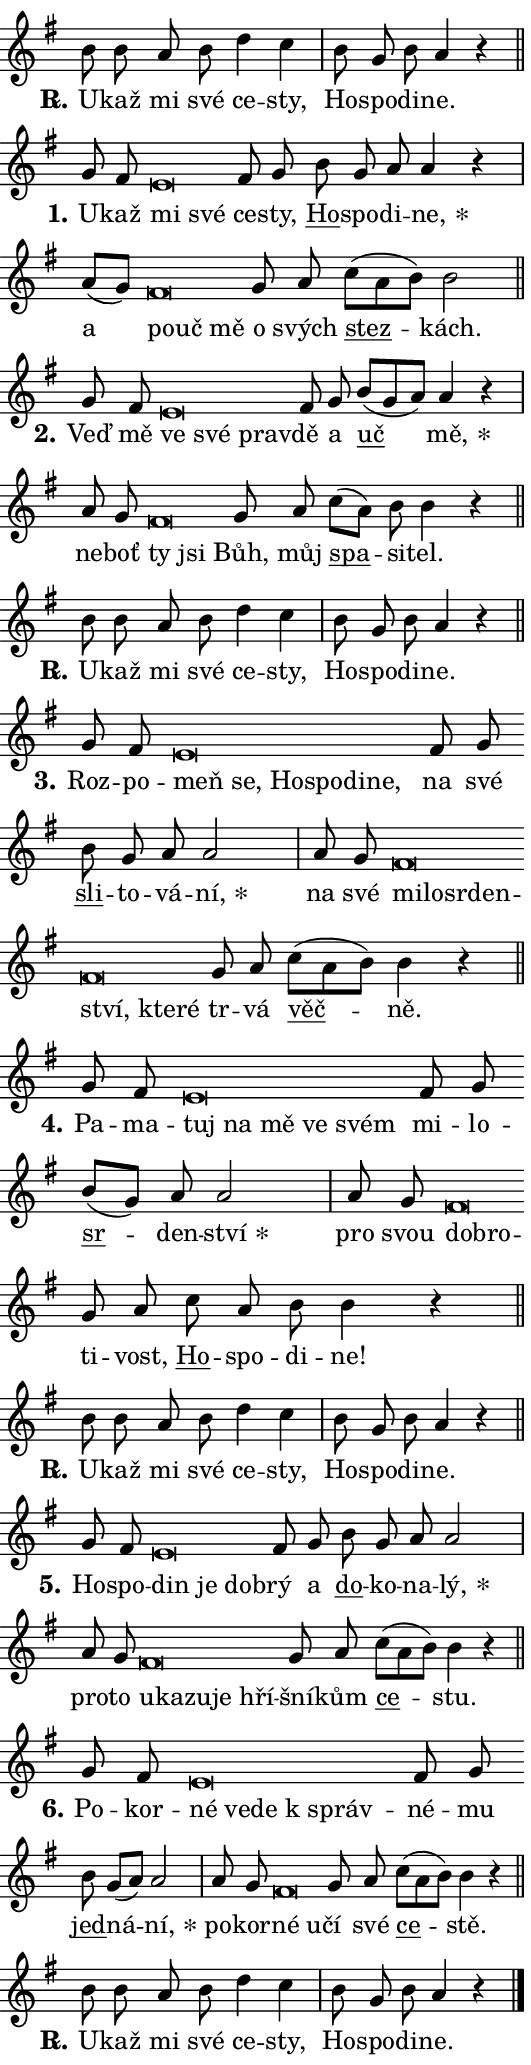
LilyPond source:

\version "2.24.0"
\header { tagline = "" }
\paper {
  indent = 0\cm
  top-margin = 0\cm
  right-margin = 0.13\cm % to fit lyric hyphens
  bottom-margin = 0\cm
  left-margin = 0\cm
  paper-width = 9\cm
  page-breaking = #ly:one-page-breaking
  system-system-spacing.basic-distance = #11
  score-system-spacing.basic-distance = #11
  ragged-last = ##f
}


%% Author: Thomas Morley
%% https://lists.gnu.org/archive/html/lilypond-user/2020-05/msg00002.html
#(define (line-position grob)
"Returns position of @var[grob} in current system:
   @code{'start}, if at first time-step
   @code{'end}, if at last time-step
   @code{'middle} otherwise
"
  (let* ((col (ly:item-get-column grob))
         (ln (ly:grob-object col 'left-neighbor))
         (rn (ly:grob-object col 'right-neighbor))
         (col-to-check-left (if (ly:grob? ln) ln col))
         (col-to-check-right (if (ly:grob? rn) rn col))
         (break-dir-left
           (and
             (ly:grob-property col-to-check-left 'non-musical #f)
             (ly:item-break-dir col-to-check-left)))
         (break-dir-right
           (and
             (ly:grob-property col-to-check-right 'non-musical #f)
             (ly:item-break-dir col-to-check-right))))
        (cond ((eqv? 1 break-dir-left) 'start)
              ((eqv? -1 break-dir-right) 'end)
              (else 'middle))))

#(define (tranparent-at-line-position vctor)
  (lambda (grob)
  "Relying on @code{line-position} select the relevant enry from @var{vctor}.
Used to determine transparency,"
    (case (line-position grob)
      ((end) (not (vector-ref vctor 0)))
      ((middle) (not (vector-ref vctor 1)))
      ((start) (not (vector-ref vctor 2))))))

noteHeadBreakVisibility =
#(define-music-function (break-visibility)(vector?)
"Makes @code{NoteHead}s transparent relying on @var{break-visibility}"
#{
  \override NoteHead.transparent =
    #(tranparent-at-line-position break-visibility)
#})

#(define delete-ledgers-for-transparent-note-heads
  (lambda (grob)
    "Reads whether a @code{NoteHead} is transparent.
If so this @code{NoteHead} is removed from @code{'note-heads} from
@var{grob}, which is supposed to be @code{LedgerLineSpanner}.
As a result ledgers are not printed for this @code{NoteHead}"
    (let* ((nhds-array (ly:grob-object grob 'note-heads))
           (nhds-list
             (if (ly:grob-array? nhds-array)
                 (ly:grob-array->list nhds-array)
                 '()))
           ;; Relies on the transparent-property being done before
           ;; Staff.LedgerLineSpanner.after-line-breaking is executed.
           ;; This is fragile ...
           (to-keep
             (remove
               (lambda (nhd)
                 (ly:grob-property nhd 'transparent #f))
               nhds-list)))
      ;; TODO find a better method to iterate over grob-arrays, similiar
      ;; to filter/remove etc for lists
      ;; For now rebuilt from scratch
      (set! (ly:grob-object grob 'note-heads)  '())
      (for-each
        (lambda (nhd)
          (ly:pointer-group-interface::add-grob grob 'note-heads nhd))
        to-keep))))

squashNotes = {
  \override NoteHead.X-extent = #'(-0.2 . 0.2)
  \override NoteHead.Y-extent = #'(-0.75 . 0)
  \override NoteHead.stencil =
    #(lambda (grob)
       (let ((pos (ly:grob-property grob 'staff-position)))
         (begin
           (if (< pos -7) (display "ERROR: Lower brevis then expected\n") (display ""))
           (if (<= pos -6) ly:text-interface::print ly:note-head::print))))
}
unSquashNotes = {
  \revert NoteHead.X-extent
  \revert NoteHead.Y-extent
  \revert NoteHead.stencil
}

hideNotes = \noteHeadBreakVisibility #begin-of-line-visible
unHideNotes = \noteHeadBreakVisibility #all-visible

% work-around for resetting accidentals
% https://lilypond.org/doc/v2.23/Documentation/notation/displaying-rhythms#unmetered-music
cadenzaMeasure = {
  \cadenzaOff
  \partial 1024 s1024
  \cadenzaOn
}

#(define-markup-command (accent layout props text) (markup?)
  "Underline accented syllable"
  (interpret-markup layout props
    #{\markup \override #'(offset . 4.3) \underline { #text }#}))

responsum = \markup \concat {
  "R" \hspace #-1.05 \path #0.1 #'((moveto 0 0.07) (lineto 0.9 0.8)) \hspace #0.05 "."
}

spaceSize = #0.6828661417322834 % exact space size for TeX Gyre Schola

\layout {
  \context {
    \Staff
    \remove "Time_signature_engraver"
    \override LedgerLineSpanner.after-line-breaking = #delete-ledgers-for-transparent-note-heads
  }
  \context {
    \Lyrics {
      \override LyricSpace.minimum-distance = \spaceSize
      \override LyricText.font-name = #"TeX Gyre Schola"
      \override LyricText.font-size = 1
      \override StanzaNumber.font-name = #"TeX Gyre Schola Bold"
      \override StanzaNumber.font-size = 1
    }
  }
  \context {
    \Score 
    \override NoteHead.text =
      #(lambda (grob) 
        (let ((pos (ly:grob-property grob 'staff-position)))
          #{\markup {
            \combine
              \halign #-0.55 \raise #(if (= pos -6) 0 0.5) \override #'(thickness . 2) \draw-line #'(3.2 . 0)
              \musicglyph "noteheads.sM1"
          }#}))
  }
}

% magnetic-lyrics.ily
%
%   written by
%     Jean Abou Samra <jean@abou-samra.fr>
%     Werner Lemberg <wl@gnu.org>
%
%   adapted by
%     Jiri Hon <jiri.hon@gmail.com>
%
% Version 2022-Apr-15

% https://www.mail-archive.com/lilypond-user@gnu.org/msg149350.html

#(define (Left_hyphen_pointer_engraver context)
   "Collect syllable-hyphen-syllable occurrences in lyrics and store
them in properties.  This engraver only looks to the left.  For
example, if the lyrics input is @code{foo -- bar}, it does the
following.

@itemize @bullet
@item
Set the @code{text} property of the @code{LyricHyphen} grob between
@q{foo} and @q{bar} to @code{foo}.

@item
Set the @code{left-hyphen} property of the @code{LyricText} grob with
text @q{foo} to the @code{LyricHyphen} grob between @q{foo} and
@q{bar}.
@end itemize

Use this auxiliary engraver in combination with the
@code{lyric-@/text::@/apply-@/magnetic-@/offset!} hook."
   (let ((hyphen #f)
         (text #f))
     (make-engraver
      (acknowledgers
       ((lyric-syllable-interface engraver grob source-engraver)
        (set! text grob)))
      (end-acknowledgers
       ((lyric-hyphen-interface engraver grob source-engraver)
        ;(when (not (grob::has-interface grob 'lyric-space-interface))
          (set! hyphen grob)));)
      ((stop-translation-timestep engraver)
       (when (and text hyphen)
         (ly:grob-set-object! text 'left-hyphen hyphen))
       (set! text #f)
       (set! hyphen #f)))))

#(define (lyric-text::apply-magnetic-offset! grob)
   "If the space between two syllables is less than the value in
property @code{LyricText@/.details@/.squash-threshold}, move the right
syllable to the left so that it gets concatenated with the left
syllable.

Use this function as a hook for
@code{LyricText@/.after-@/line-@/breaking} if the
@code{Left_@/hyphen_@/pointer_@/engraver} is active."
   (let ((hyphen (ly:grob-object grob 'left-hyphen #f)))
     (when hyphen
       (let ((left-text (ly:spanner-bound hyphen LEFT)))
         (when (grob::has-interface left-text 'lyric-syllable-interface)
           (let* ((common (ly:grob-common-refpoint grob left-text X))
                  (this-x-ext (ly:grob-extent grob common X))
                  (left-x-ext
                   (begin
                     ;; Trigger magnetism for left-text.
                     (ly:grob-property left-text 'after-line-breaking)
                     (ly:grob-extent left-text common X)))
                  ;; `delta` is the gap width between two syllables.
                  (delta (- (interval-start this-x-ext)
                            (interval-end left-x-ext)))
                  (details (ly:grob-property grob 'details))
                  (threshold (assoc-get 'squash-threshold details 0.2)))
             (when (< delta threshold)
               (let* (;; We have to manipulate the input text so that
                      ;; ligatures crossing syllable boundaries are not
                      ;; disabled.  For languages based on the Latin
                      ;; script this is essentially a beautification.
                      ;; However, for non-Western scripts it can be a
                      ;; necessity.
                      (lt (ly:grob-property left-text 'text))
                      (rt (ly:grob-property grob 'text))
                      (is-space (grob::has-interface hyphen 'lyric-space-interface))
                      (space (if is-space " " ""))
                      (extra-delta (if is-space spaceSize 0))
                      ;; Append new syllable.
                      (ltrt-space (if (and (string? lt) (string? rt))
                                (string-append lt space rt)
                                (make-concat-markup (list lt space rt))))
                      ;; Right-align `ltrt` to the right side.
                      (ltrt-space-markup (grob-interpret-markup
                               grob
                               (make-translate-markup
                                (cons (interval-length this-x-ext) 0)
                                (make-right-align-markup ltrt-space)))))
                 (begin
                   ;; Don't print `left-text`.
                   (ly:grob-set-property! left-text 'stencil #f)
                   ;; Set text and stencil (which holds all collected
                   ;; syllables so far) and shift it to the left.
                   (ly:grob-set-property! grob 'text ltrt-space)
                   (ly:grob-set-property! grob 'stencil ltrt-space-markup)
                   (ly:grob-translate-axis! grob (- (- delta extra-delta)) X))))))))))


#(define (lyric-hyphen::displace-bounds-first grob)
   ;; Make very sure this callback isn't triggered too early.
   (let ((left (ly:spanner-bound grob LEFT))
         (right (ly:spanner-bound grob RIGHT)))
     (ly:grob-property left 'after-line-breaking)
     (ly:grob-property right 'after-line-breaking)
     (ly:lyric-hyphen::print grob)))

squashThreshold = #0.4

\layout {
  \context {
    \Lyrics
    \consists #Left_hyphen_pointer_engraver
    \override LyricText.after-line-breaking =
      #lyric-text::apply-magnetic-offset!
    \override LyricHyphen.stencil = #lyric-hyphen::displace-bounds-first
    \override LyricText.details.squash-threshold = \squashThreshold
    \override LyricHyphen.minimum-distance = 0
    \override LyricHyphen.minimum-length = \squashThreshold
  }
}

squashText = \override LyricText.details.squash-threshold = 9999
unSquashText = \override LyricText.details.squash-threshold = \squashThreshold

leftText = \override LyricText.self-alignment-X = #LEFT
unLeftText = \revert LyricText.self-alignment-X

starOffset = #(lambda (grob) 
                (let ((x_offset (ly:self-alignment-interface::aligned-on-x-parent grob)))
                  (if (= x_offset 0) 0 (+ x_offset 1.2))))

star = #(define-music-function (syllable)(string?)
"Append star separator at the end of a syllable"
#{
  \once \override LyricText.X-offset = #starOffset
  \lyricmode { \markup {
    #syllable
    \override #'((font-name . "TeX Gyre Schola Bold")) \hspace #0.2 \lower #0.65 \larger "*"
  } }
#})

starAccent = #(define-music-function (syllable)(string?)
"Append star separator at the end of a syllable and make accent"
#{
  \once \override LyricText.X-offset = #starOffset
  \lyricmode { \markup {
    \accent #syllable
    \override #'((font-name . "TeX Gyre Schola Bold")) \hspace #0.2 \lower #0.65 \larger "*"
  } }
#})

breath = #(define-music-function (syllable)(string?)
"Append breathing indicator at the end of a syllable"
#{
  \lyricmode { \markup { #syllable "+" } }
#})

optionalBreath = #(define-music-function (syllable)(string?)
"Append optional breathing indicator at the end of a syllable"
#{
  \lyricmode { \markup { #syllable "(+)" } }
#})


\score {
    <<
        \new Voice = "melody" { \cadenzaOn \key g \major \relative { b'8 b a b d4 c \cadenzaMeasure \bar "|" b8 g b a4 r \cadenzaMeasure \bar "||" \break } }
        \new Lyrics \lyricsto "melody" { \lyricmode { \set stanza = \responsum
U -- kaž mi své ce -- sty, Ho -- spo -- di -- ne. } }
    >>
    \layout {}
}

\score {
    <<
        \new Voice = "melody" { \cadenzaOn \key g \major \relative { g'8 fis \bar "" \squashNotes e\breve*1/16 \hideNotes \breve*1/16 \bar "" \unHideNotes \unSquashNotes fis8 g \bar "" b g a a4 r \cadenzaMeasure \bar "|" a8[( g)] \bar "" \squashNotes fis\breve*1/16 \hideNotes \breve*1/16 \breve*1/16 \bar "" \unHideNotes \unSquashNotes g8 a \bar "" c[( a b)] b2 \cadenzaMeasure \bar "||" \break } }
        \new Lyrics \lyricsto "melody" { \lyricmode { \set stanza = "1."
U -- kaž \leftText mi \squashText své \unLeftText \unSquashText ce -- sty, \markup \accent Ho -- spo -- di -- \star ne, a \leftText po -- \squashText uč mě \unLeftText \unSquashText o svých \markup \accent stez -- kách. } }
    >>
    \layout {}
}

\score {
    <<
        \new Voice = "melody" { \cadenzaOn \key g \major \relative { g'8 fis \bar "" \squashNotes e\breve*1/16 \hideNotes \breve*1/16 \breve*1/16 \bar "" \unHideNotes \unSquashNotes fis8 g \bar "" b[( g a)] a4 r \cadenzaMeasure \bar "|" a8 g \bar "" \squashNotes fis\breve*1/16 \hideNotes \breve*1/16 \bar "" \unHideNotes \unSquashNotes g8 a \bar "" c[( a)] b b4 r \cadenzaMeasure \bar "||" \break } }
        \new Lyrics \lyricsto "melody" { \lyricmode { \set stanza = "2."
Veď mě \leftText ve \squashText své prav -- \unLeftText \unSquashText dě a \markup \accent uč \star mě, ne -- boť \leftText ty \squashText jsi \unLeftText \unSquashText Bůh, můj \markup \accent spa -- si -- tel. } }
    >>
    \layout {}
}

\score {
    <<
        \new Voice = "melody" { \cadenzaOn \key g \major \relative { b'8 b a b d4 c \cadenzaMeasure \bar "|" b8 g b a4 r \cadenzaMeasure \bar "||" \break } }
        \new Lyrics \lyricsto "melody" { \lyricmode { \set stanza = \responsum
U -- kaž mi své ce -- sty, Ho -- spo -- di -- ne. } }
    >>
    \layout {}
}

\score {
    <<
        \new Voice = "melody" { \cadenzaOn \key g \major \relative { g'8 fis \bar "" \squashNotes e\breve*1/16 \hideNotes \breve*1/16 \bar "" \breve*1/16 \bar "" \breve*1/16 \bar "" \breve*1/16 \breve*1/16 \bar "" \unHideNotes \unSquashNotes fis8 g \bar "" b g a a2 \cadenzaMeasure \bar "|" a8 g \bar "" \squashNotes fis\breve*1/16 \hideNotes \breve*1/16 \bar "" \breve*1/16 \bar "" \breve*1/16 \bar "" \breve*1/16 \bar "" \breve*1/16 \breve*1/16 \bar "" \unHideNotes \unSquashNotes g8 a \bar "" c[( a b)] b4 r \cadenzaMeasure \bar "||" \break } }
        \new Lyrics \lyricsto "melody" { \lyricmode { \set stanza = "3."
Roz -- po -- \leftText meň \squashText se, Ho -- spo -- di -- ne, \unLeftText \unSquashText na své \markup \accent sli -- to -- vá -- \star ní, na své \leftText mi -- \squashText lo -- sr -- den -- ství, kte -- ré \unLeftText \unSquashText tr -- vá \markup \accent věč -- ně. } }
    >>
    \layout {}
}

\score {
    <<
        \new Voice = "melody" { \cadenzaOn \key g \major \relative { g'8 fis \bar "" \squashNotes e\breve*1/16 \hideNotes \breve*1/16 \bar "" \breve*1/16 \bar "" \breve*1/16 \breve*1/16 \bar "" \unHideNotes \unSquashNotes fis8 g \bar "" b[( g)] a a2 \cadenzaMeasure \bar "|" a8 g \bar "" \squashNotes fis\breve*1/16 \hideNotes \breve*1/16 \bar "" \unHideNotes \unSquashNotes g8 a \bar "" c a b b4 r \cadenzaMeasure \bar "||" \break } }
        \new Lyrics \lyricsto "melody" { \lyricmode { \set stanza = "4."
Pa -- ma -- \leftText tuj \squashText na mě ve svém \unLeftText \unSquashText mi -- lo -- \markup \accent sr -- den -- \star ství pro svou \leftText dob -- \squashText ro -- \unLeftText \unSquashText ti -- vost, \markup \accent Ho -- spo -- di -- ne! } }
    >>
    \layout {}
}

\score {
    <<
        \new Voice = "melody" { \cadenzaOn \key g \major \relative { b'8 b a b d4 c \cadenzaMeasure \bar "|" b8 g b a4 r \cadenzaMeasure \bar "||" \break } }
        \new Lyrics \lyricsto "melody" { \lyricmode { \set stanza = \responsum
U -- kaž mi své ce -- sty, Ho -- spo -- di -- ne. } }
    >>
    \layout {}
}

\score {
    <<
        \new Voice = "melody" { \cadenzaOn \key g \major \relative { g'8 fis \bar "" \squashNotes e\breve*1/16 \hideNotes \breve*1/16 \breve*1/16 \bar "" \unHideNotes \unSquashNotes fis8 g \bar "" b g a a2 \cadenzaMeasure \bar "|" a8 g \bar "" \squashNotes fis\breve*1/16 \hideNotes \breve*1/16 \bar "" \breve*1/16 \bar "" \breve*1/16 \breve*1/16 \bar "" \unHideNotes \unSquashNotes g8 a \bar "" c[( a b)] b4 r \cadenzaMeasure \bar "||" \break } }
        \new Lyrics \lyricsto "melody" { \lyricmode { \set stanza = "5."
Ho -- spo -- \leftText din \squashText je dob -- \unLeftText \unSquashText rý a \markup \accent do -- ko -- na -- \star lý, pro -- to \leftText u -- \squashText ka -- zu -- je hří -- \unLeftText \unSquashText šní -- kům \markup \accent ce -- stu. } }
    >>
    \layout {}
}

\score {
    <<
        \new Voice = "melody" { \cadenzaOn \key g \major \relative { g'8 fis \bar "" \squashNotes e\breve*1/16 \hideNotes \breve*1/16 \bar "" \breve*1/16 \breve*1/16 \bar "" \unHideNotes \unSquashNotes fis8 g \bar "" b g[( a)] a2 \cadenzaMeasure \bar "|" a8 g \bar "" \squashNotes fis\breve*1/16 \hideNotes \breve*1/16 \bar "" \unHideNotes \unSquashNotes g8 a \bar "" c[( a b)] b4 r \cadenzaMeasure \bar "||" \break } }
        \new Lyrics \lyricsto "melody" { \lyricmode { \set stanza = "6."
Po -- kor -- \leftText né \squashText ve -- de "k správ" -- \unLeftText \unSquashText né -- mu \markup \accent jed -- ná -- \star ní, po -- kor -- \leftText né \squashText u -- \unLeftText \unSquashText čí své \markup \accent ce -- stě. } }
    >>
    \layout {}
}

\score {
    <<
        \new Voice = "melody" { \cadenzaOn \key g \major \relative { b'8 b a b d4 c \cadenzaMeasure \bar "|" b8 g b a4 r \cadenzaMeasure \bar "||" \break } \bar "|." }
        \new Lyrics \lyricsto "melody" { \lyricmode { \set stanza = \responsum
U -- kaž mi své ce -- sty, Ho -- spo -- di -- ne. } }
    >>
    \layout {}
}
